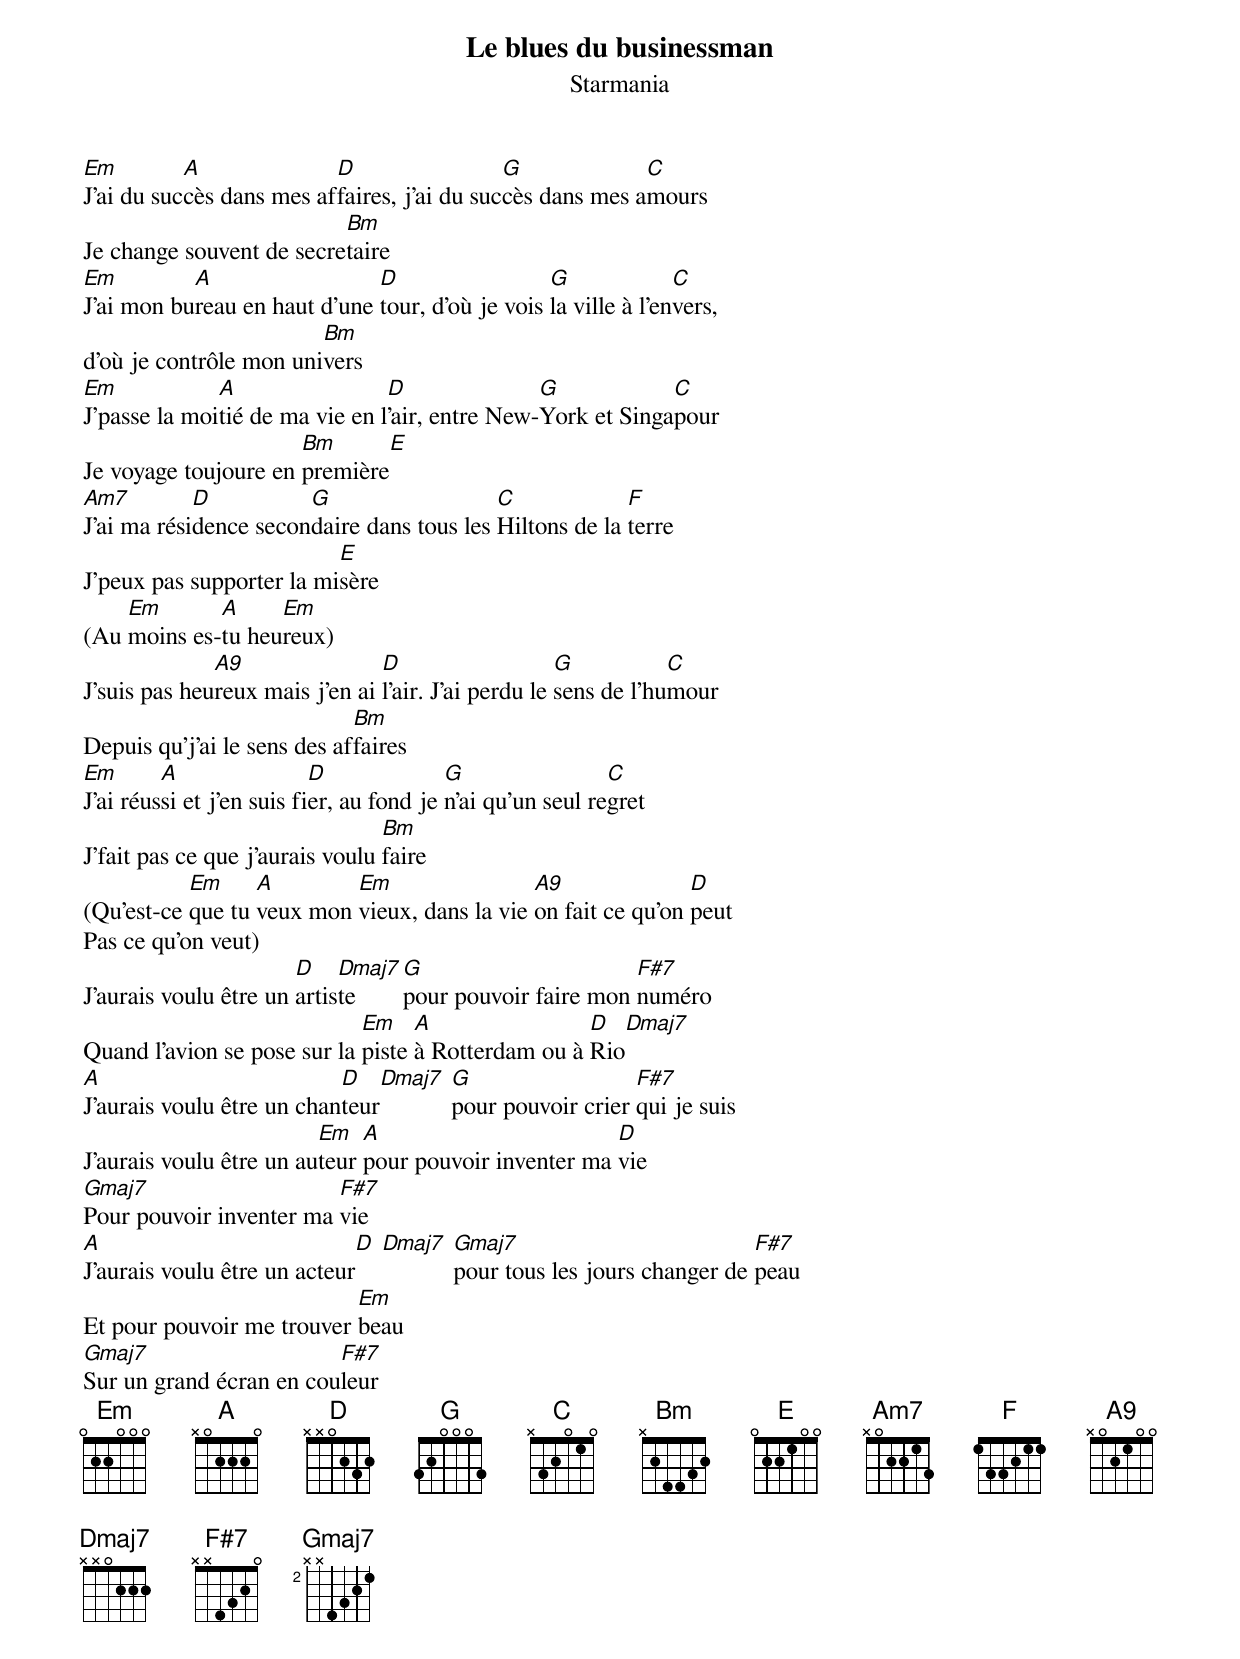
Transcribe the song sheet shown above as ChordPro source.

{title:Le blues du businessman }
{st:Starmania}
[Em]J'ai du suc[A]cès dans mes af[D]faires, j'ai du suc[G]cès dans mes a[C]mours
Je change souvent de secre[Bm]taire
[Em]J'ai mon bu[A]reau en haut d'une [D]tour, d'où je vois [G]la ville à l'en[C]vers,
d'où je contrôle mon uni[Bm]vers
[Em]J'passe la moi[A]tié de ma vie en l[D]'air, entre New-[G]York et Singa[C]pour
Je voyage toujoure en [Bm]première[E]
[Am7]J'ai ma rési[D]dence secon[G]daire dans tous les [C]Hiltons de la [F]terre
J'peux pas supporter la mi[E]sère
(Au [Em]moins es-[A]tu heu[Em]reux)
J'suis pas heu[A9]reux mais j'en ai [D]l'air. J'ai perdu le [G]sens de l'hu[C]mour
Depuis qu'j'ai le sens des af[Bm]faires
[Em]J'ai réus[A]si et j'en suis fi[D]er, au fond je [G]n'ai qu'un seul re[C]gret
J'fait pas ce que j'aurais voulu [Bm]faire
(Qu'est-ce [Em]que tu [A]veux mon [Em]vieux, dans la vie [A9]on fait ce qu'on [D]peut
Pas ce qu'on veut)
J'aurais voulu être un [D]artis[Dmaj7]te [G]pour pouvoir faire mon [F#7]numéro
Quand l'avion se pose sur la [Em]piste [A]à Rotterdam ou à [D]Rio[Dmaj7]
[A]J'aurais voulu être un chan[D]teur[Dmaj7] [G]pour pouvoir crier [F#7]qui je suis
J'aurais voulu être un au[Em]teur [A]pour pouvoir inventer ma [D]vie
[Gmaj7]Pour pouvoir inventer ma [F#7]vie
[A]J'aurais voulu être un acteur[D] [Dmaj7] [Gmaj7]pour tous les jours changer de [F#7]peau
Et pour pouvoir me trouver [Em]beau
[Gmaj7]Sur un grand écran en cou[F#7]leur
